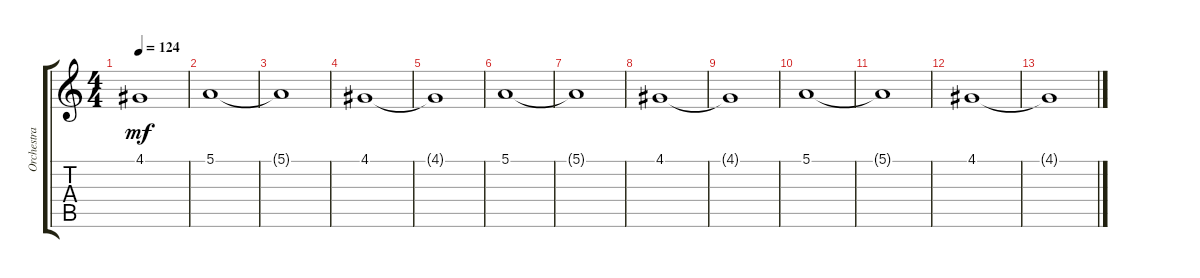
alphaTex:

\track ("Orchestra" "Orchestra") {instrument stringensemble1}
\staff {score tabs}
\tuning (E4 B3 G3 D3 A2 E2) {hide}
\ts (4 4)
\tempo 124
\clef g2
\ks c
4.1{t}.1{dy mf} |
5.1.1 |
5.1{t}.1 |
4.1.1 |
4.1{t}.1 |
5.1.1 |
5.1{t}.1 |
4.1.1 |
4.1{t}.1{volume 1} |
5.1.1 |
5.1{t}.1 |
4.1.1 |
4.1{t}.1
